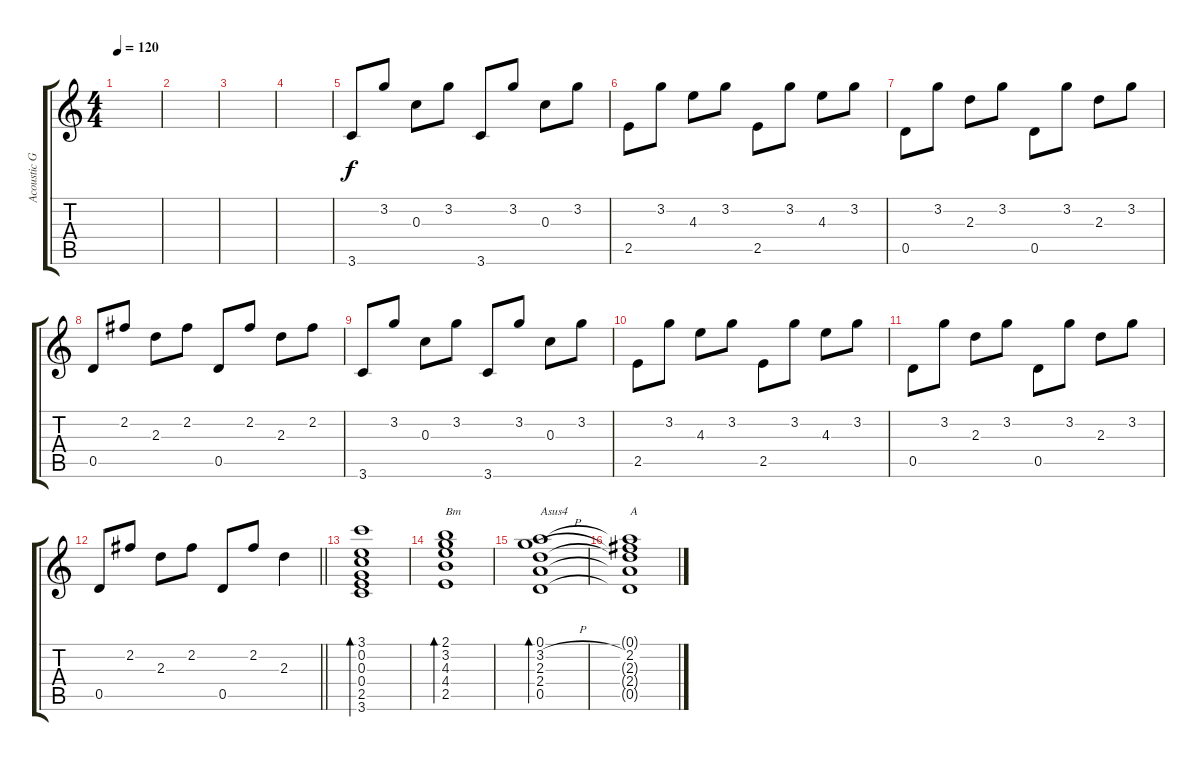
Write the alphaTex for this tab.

\track ("Acoustic Guitar" "Acoustic G") {instrument acousticguitarsteel}
\staff {score tabs}
\tuning (A4 E4 C4 G3 D3 A2) {hide}
\ts (4 4)
\tempo 120
\clef g2
\ks c
|
|
|
|
3.6.8 3.2.8 0.3.8 3.2.8 3.6.8 3.2.8 0.3.8 3.2.8 |
2.5.8 3.2.8 4.3.8 3.2.8 2.5.8 3.2.8 4.3.8 3.2.8 |
0.5.8 3.2.8 2.3.8 3.2.8 0.5.8 3.2.8 2.3.8 3.2.8 |
0.5.8 2.2.8 2.3.8 2.2.8 0.5.8 2.2.8 2.3.8 2.2.8 |
3.6.8 3.2.8 0.3.8 3.2.8 3.6.8 3.2.8 0.3.8 3.2.8 |
2.5.8 3.2.8 4.3.8 3.2.8 2.5.8 3.2.8 4.3.8 3.2.8 |
0.5.8 3.2.8 2.3.8 3.2.8 0.5.8 3.2.8 2.3.8 3.2.8 |
\barLineRight lightlight
0.5.8 2.2.8 2.3.8 2.2.8 0.5.8 2.2.8 2.3.4 |
(3.1 0.2 0.3 0.4 2.5 3.6).1{bd 120} |
(2.1 3.2 4.3 4.4 2.5).1{bd 120 txt "Bm"} |
(0.1 3.2{h} 2.3 2.4 0.5).1{bd 120 txt "Asus4"} |
(0.1{t} 2.2 2.3{t} 2.4{t} 0.5{t}).1{txt "A"}
